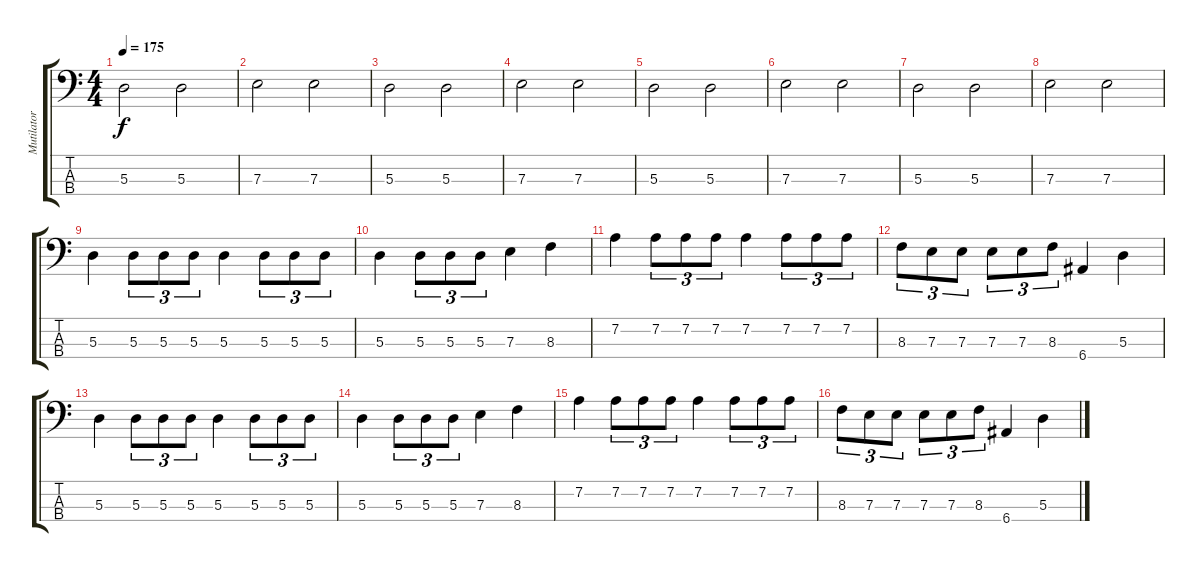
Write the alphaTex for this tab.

\track ("Mutilator" "Mutilator") {instrument electricbassfinger}
\staff {score tabs}
\tuning (G2 D2 A1 E1) {hide}
\ts (4 4)
\tempo 175
\clef f4
\ks c
5.3.2{dy f} 5.3.2 |
7.3.2 7.3.2 |
5.3.2 5.3.2 |
7.3.2 7.3.2 |
5.3.2 5.3.2 |
7.3.2 7.3.2 |
5.3.2 5.3.2 |
7.3.2 7.3.2 |
5.3.4 5.3.8{tu (3 2)} 5.3.8{tu (3 2)} 5.3.8{tu (3 2)} 5.3.4 5.3.8{tu (3 2)} 5.3.8{tu (3 2)} 5.3.8{tu (3 2)} |
5.3.4 5.3.8{tu (3 2)} 5.3.8{tu (3 2)} 5.3.8{tu (3 2)} 7.3.4 8.3.4 |
7.2.4 7.2.8{tu (3 2)} 7.2.8{tu (3 2)} 7.2.8{tu (3 2)} 7.2.4 7.2.8{tu (3 2)} 7.2.8{tu (3 2)} 7.2.8{tu (3 2)} |
8.3.8{tu (3 2)} 7.3.8{tu (3 2)} 7.3.8{tu (3 2)} 7.3.8{tu (3 2)} 7.3.8{tu (3 2)} 8.3.8{tu (3 2)} 6.4.4 5.3.4 |
5.3.4 5.3.8{tu (3 2)} 5.3.8{tu (3 2)} 5.3.8{tu (3 2)} 5.3.4 5.3.8{tu (3 2)} 5.3.8{tu (3 2)} 5.3.8{tu (3 2)} |
5.3.4 5.3.8{tu (3 2)} 5.3.8{tu (3 2)} 5.3.8{tu (3 2)} 7.3.4 8.3.4 |
7.2.4 7.2.8{tu (3 2)} 7.2.8{tu (3 2)} 7.2.8{tu (3 2)} 7.2.4 7.2.8{tu (3 2)} 7.2.8{tu (3 2)} 7.2.8{tu (3 2)} |
8.3.8{tu (3 2)} 7.3.8{tu (3 2)} 7.3.8{tu (3 2)} 7.3.8{tu (3 2)} 7.3.8{tu (3 2)} 8.3.8{tu (3 2)} 6.4.4 5.3.4
